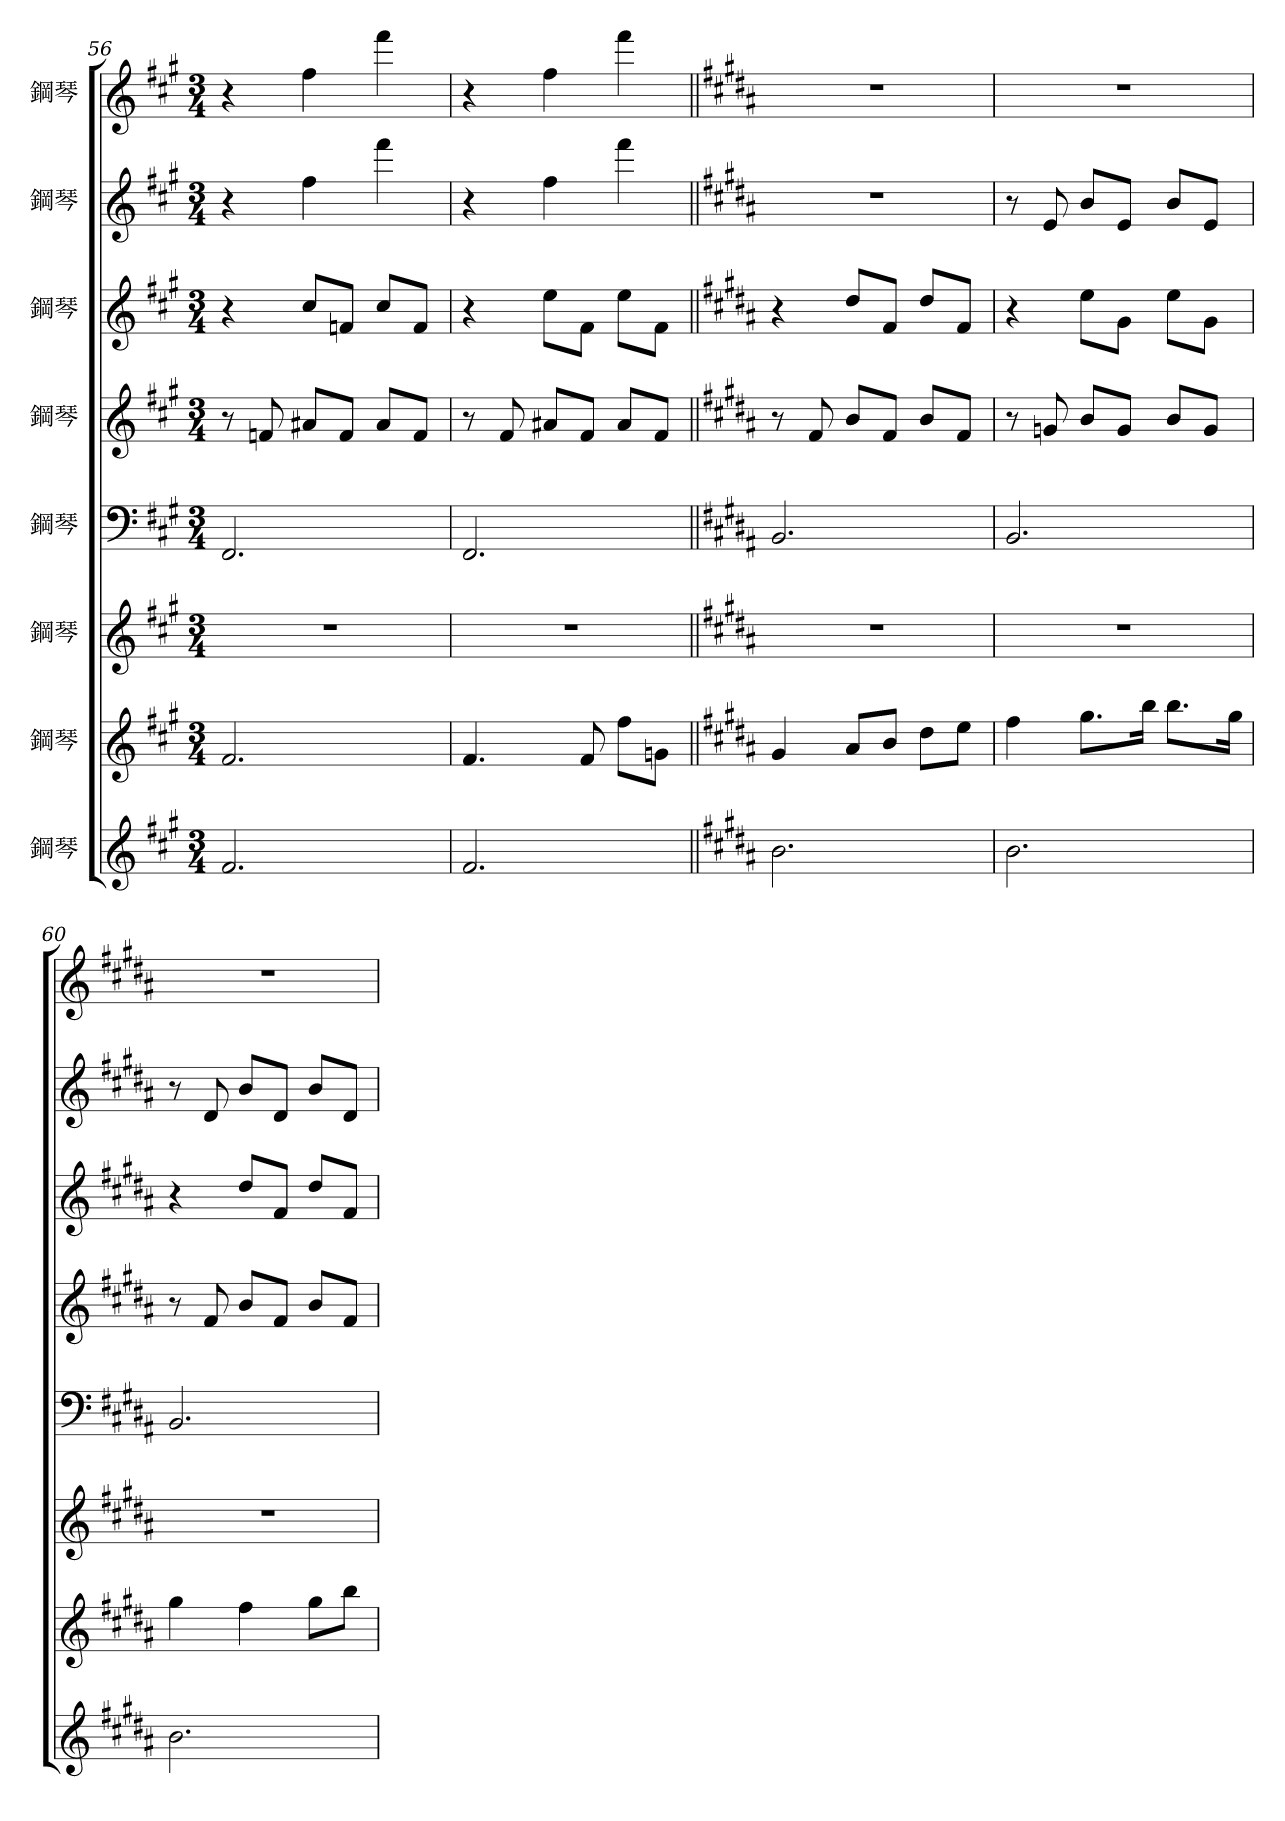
**kern	**kern	**kern	**kern	**kern	**kern	**kern	**kern
*part8	*part7	*part6	*part5	*part4	*part3	*part2	*part1
*staff8	*staff7	*staff6	*staff5	*staff4	*staff3	*staff2	*staff1
*I"鋼琴	*I"鋼琴	*I"鋼琴	*I"鋼琴	*I"鋼琴	*I"鋼琴	*I"鋼琴	*I"鋼琴
*clefG2	*clefG2	*clefG2	*clefF4	*clefG2	*clefG2	*clefG2	*clefG2
*k[f#c#g#]	*k[f#c#g#]	*k[f#c#g#]	*k[f#c#g#]	*k[f#c#g#]	*k[f#c#g#]	*k[f#c#g#]	*k[f#c#g#]
*M3/4	*M3/4	*M3/4	*M3/4	*M3/4	*M3/4	*M3/4	*M3/4
=56	=56	=56	=56	=56	=56	=56	=56
2.f#/	2.f#/	2.r	2.FF#/	8r	4r	4r	4r
.	.	.	.	8fn/	.	.	.
.	.	.	.	8a#X/L	8cc#/L	4ff#\	4ff#\
.	.	.	.	8f/J	8fn/J	.	.
.	.	.	.	8a#/L	8cc#/L	4fff#\	4fff#\
.	.	.	.	8f/J	8f/J	.	.
=57	=57	=57	=57	=57	=57	=57	=57
2.f#/	4.f#/	2.r	2.FF#/	8r	4r	4r	4r
.	.	.	.	8f#/	.	.	.
.	.	.	.	8a#X/L	8ee\L	4ff#\	4ff#\
.	8f#/	.	.	8f#/J	8f#\J	.	.
.	8ff#\L	.	.	8a#/L	8ee\L	4fff#\	4fff#\
.	8gn\J	.	.	8f#/J	8f#\J	.	.
!!LO:PB:g=z
=58||	=58||	=58||	=58||	=58||	=58||	=58||	=58||
*k[f#c#g#d#a#]	*k[f#c#g#d#a#]	*k[f#c#g#d#a#]	*k[f#c#g#d#a#]	*k[f#c#g#d#a#]	*k[f#c#g#d#a#]	*k[f#c#g#d#a#]	*k[f#c#g#d#a#]
2.b\	4g#/	2.r	2.BB/	8r	4r	2.r	2.r
.	.	.	.	8f#/	.	.	.
.	8a#/L	.	.	8b/L	8dd#/L	.	.
.	8b/J	.	.	8f#/J	8f#/J	.	.
.	8dd#\L	.	.	8b/L	8dd#/L	.	.
.	8ee\J	.	.	8f#/J	8f#/J	.	.
=59	=59	=59	=59	=59	=59	=59	=59
2.b\	4ff#\	2.r	2.BB/	8r	4r	8r	2.r
.	.	.	.	8gn/	.	8e/	.
.	8.gg#\L	.	.	8b/L	8ee\L	8b/L	.
.	.	.	.	8g/J	8g#\J	8e/J	.
.	16bb\Jk	.	.	.	.	.	.
.	8.bb\L	.	.	8b/L	8ee\L	8b/L	.
.	.	.	.	8g/J	8g#\J	8e/J	.
.	16gg#\Jk	.	.	.	.	.	.
=60	=60	=60	=60	=60	=60	=60	=60
2.b\	4gg#\	2.r	2.BB/	8r	4r	8r	2.r
.	.	.	.	8f#/	.	8d#/	.
.	4ff#\	.	.	8b/L	8dd#/L	8b/L	.
.	.	.	.	8f#/J	8f#/J	8d#/J	.
.	8gg#\L	.	.	8b/L	8dd#/L	8b/L	.
.	8bb\J	.	.	8f#/J	8f#/J	8d#/J	.
=	=	=	=	=	=	=	=
*-	*-	*-	*-	*-	*-	*-	*-
